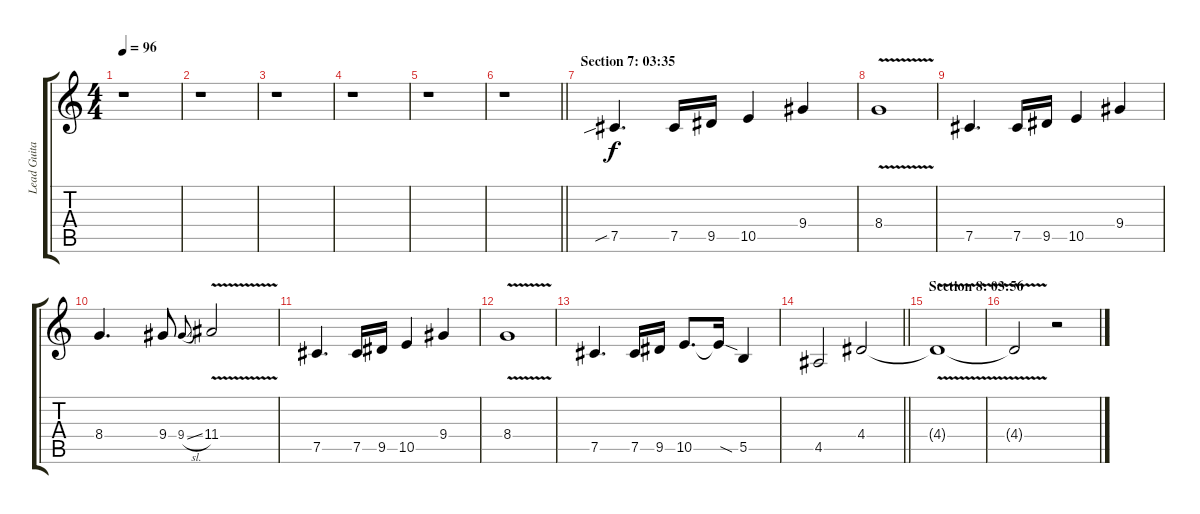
\track ("Lead Guitar 2 (Distortion)" "Lead Guita") {instrument overdrivenguitar}
\staff {score tabs}
\tuning (Db4 Ab3 E3 B2 Gb2 Db2) {hide}
\ts (4 4)
\tempo 96
\clef g2
\ks c
r.1{dy f} |
r.1 |
r.1 |
r.1 |
r.1 |
\barLineRight lightlight
r.1 |
\section ("" "Section 7: 03:35")
7.5{sib}.4{d} 7.5.16 9.5.16 10.5.4 9.4.4 |
8.4{v}.1 |
7.5.4{d} 7.5.16 9.5.16 10.5.4 9.4.4 |
8.4.4{d} 9.4.8 9.4{sl}.8{gr onbeat} 11.4{v}.2 |
7.5.4{d} 7.5.16 9.5.16 10.5.4 9.4.4 |
8.4{v}.1 |
7.5.4{d} 7.5.16 9.5.16 10.5.8{d} 10.5{sod t}.16 5.5.4 |
\barLineRight lightlight
4.5.2 4.4.2 |
\section ("" "Section 8: 03:56")
4.4{v t}.1 |
4.4{t}.2{volume 0} r.2
